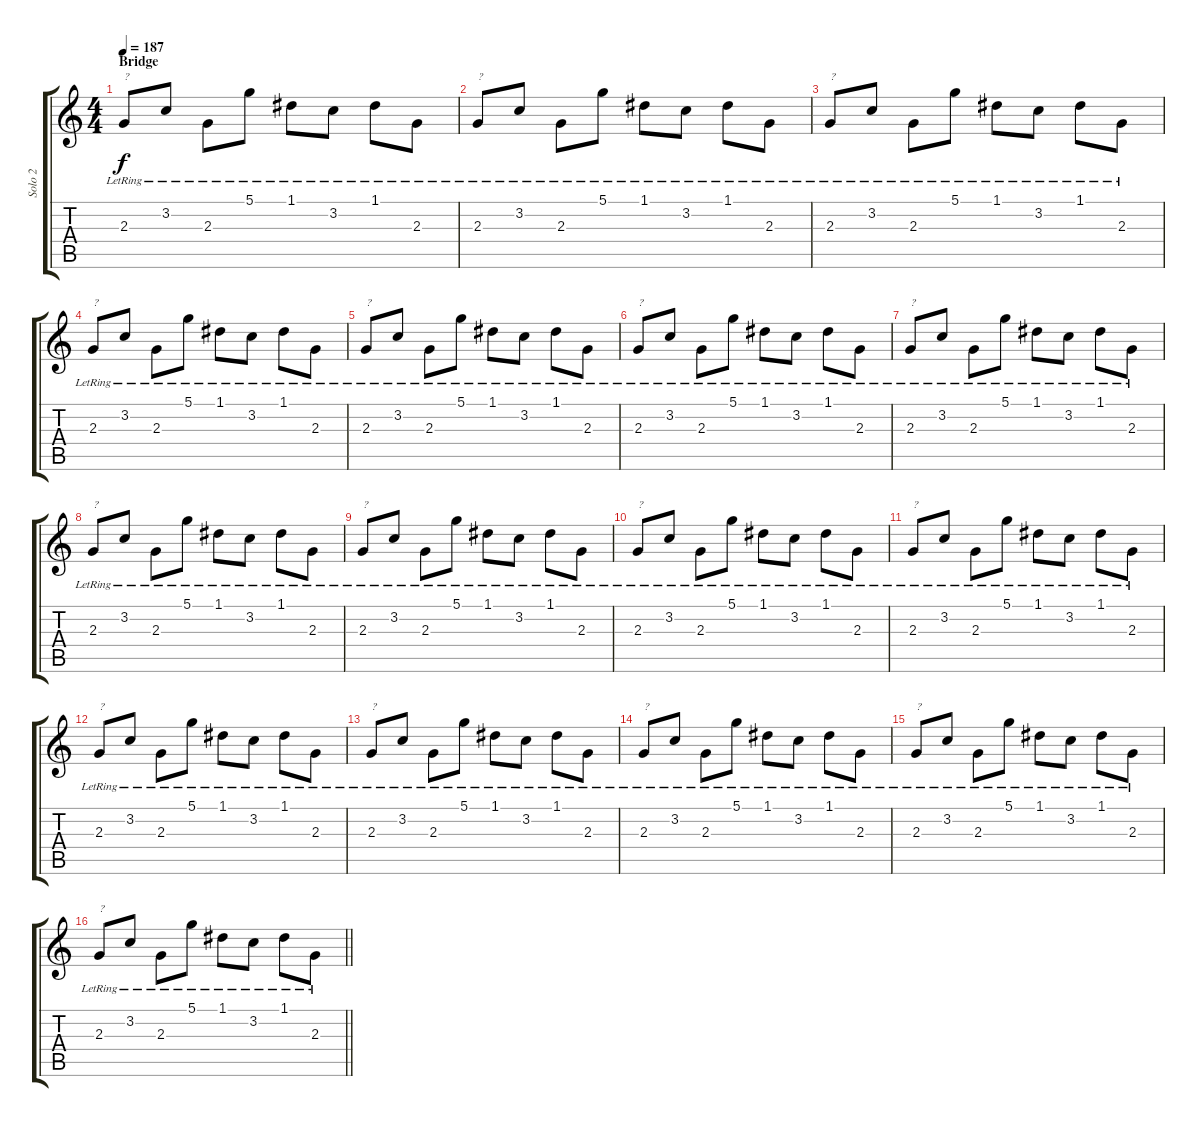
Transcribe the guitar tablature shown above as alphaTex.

\track ("Solo 2" "Solo 2") {instrument overdrivenguitar}
\staff {score tabs}
\tuning (D4 A3 F3 C3 G2 C2) {hide}
\ts (4 4)
\section ("" "Bridge")
\tempo 187
\clef g2
\ks c
2.3{lr}.8{txt "?" dy f} 3.2{lr}.8 2.3{lr}.8 5.1{lr}.8 1.1{lr}.8 3.2{lr}.8 1.1{lr}.8 2.3{lr}.8 |
2.3{lr}.8{txt "?"} 3.2{lr}.8 2.3{lr}.8 5.1{lr}.8 1.1{lr}.8 3.2{lr}.8 1.1{lr}.8 2.3{lr}.8 |
2.3{lr}.8{txt "?"} 3.2{lr}.8 2.3{lr}.8 5.1{lr}.8 1.1{lr}.8 3.2{lr}.8 1.1{lr}.8 2.3{lr}.8 |
2.3{lr}.8{txt "?"} 3.2{lr}.8 2.3{lr}.8 5.1{lr}.8 1.1{lr}.8 3.2{lr}.8 1.1{lr}.8 2.3{lr}.8 |
2.3{lr}.8{txt "?"} 3.2{lr}.8 2.3{lr}.8 5.1{lr}.8 1.1{lr}.8 3.2{lr}.8 1.1{lr}.8 2.3{lr}.8 |
2.3{lr}.8{txt "?"} 3.2{lr}.8 2.3{lr}.8 5.1{lr}.8 1.1{lr}.8 3.2{lr}.8 1.1{lr}.8 2.3{lr}.8 |
2.3{lr}.8{txt "?"} 3.2{lr}.8 2.3{lr}.8 5.1{lr}.8 1.1{lr}.8 3.2{lr}.8 1.1{lr}.8 2.3{lr}.8 |
2.3{lr}.8{txt "?"} 3.2{lr}.8 2.3{lr}.8 5.1{lr}.8 1.1{lr}.8 3.2{lr}.8 1.1{lr}.8 2.3{lr}.8 |
2.3{lr}.8{txt "?"} 3.2{lr}.8 2.3{lr}.8 5.1{lr}.8 1.1{lr}.8 3.2{lr}.8 1.1{lr}.8 2.3{lr}.8 |
2.3{lr}.8{txt "?"} 3.2{lr}.8 2.3{lr}.8 5.1{lr}.8 1.1{lr}.8 3.2{lr}.8 1.1{lr}.8 2.3{lr}.8 |
2.3{lr}.8{txt "?"} 3.2{lr}.8 2.3{lr}.8 5.1{lr}.8 1.1{lr}.8 3.2{lr}.8 1.1{lr}.8 2.3{lr}.8 |
2.3{lr}.8{txt "?"} 3.2{lr}.8 2.3{lr}.8 5.1{lr}.8 1.1{lr}.8 3.2{lr}.8 1.1{lr}.8 2.3{lr}.8 |
2.3{lr}.8{txt "?"} 3.2{lr}.8 2.3{lr}.8 5.1{lr}.8 1.1{lr}.8 3.2{lr}.8 1.1{lr}.8 2.3{lr}.8 |
2.3{lr}.8{txt "?"} 3.2{lr}.8 2.3{lr}.8 5.1{lr}.8 1.1{lr}.8 3.2{lr}.8 1.1{lr}.8 2.3{lr}.8 |
2.3{lr}.8{txt "?"} 3.2{lr}.8 2.3{lr}.8 5.1{lr}.8 1.1{lr}.8 3.2{lr}.8 1.1{lr}.8 2.3{lr}.8 |
\barLineRight lightlight
2.3{lr}.8{txt "?"} 3.2{lr}.8 2.3{lr}.8 5.1{lr}.8 1.1{lr}.8 3.2{lr}.8 1.1{lr}.8 2.3{lr}.8
